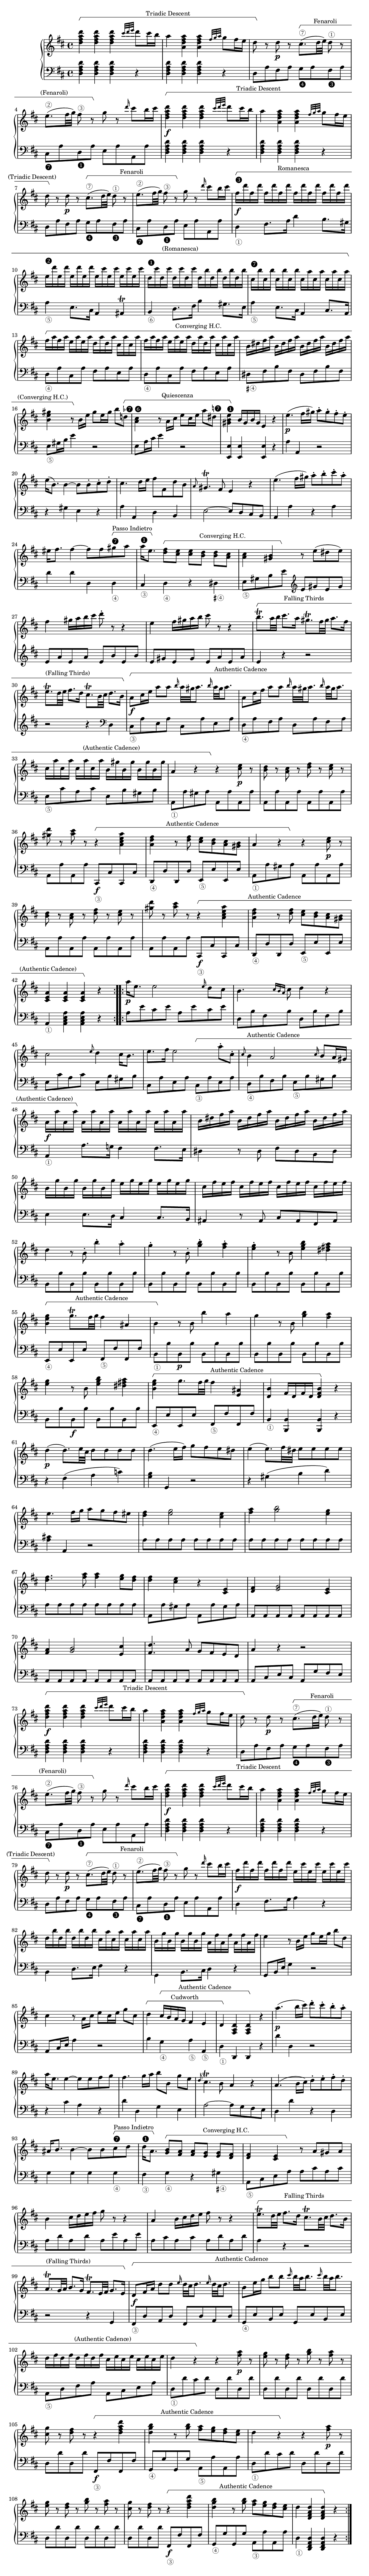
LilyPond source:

\version "2.24.0"
\include "../../../../stylesheets/annotation.ly"
\include "../../../../stylesheets/score.ly"
\include "../../../../stylesheets/typography.ly"

piece = "Allegro di molto"

global = {
  \time 4/4
  \key d \major
}

upVoice = \new Voice {
  \relative c' {
    \repeat volta 2 {
      \clef "treble"
      <d'' a fis d>4 \triadicDescent <d a fis d> <d a fis d> \grace { cis32 d e } d8 cis16 b |
      a4 <a fis d a> <a fis d a> \grace { fis32 g a } g8 fis16 e |
      d8 \stopGroup r d \p r cis8. ^\bti \fenaroli ( d32 e ) d8 ^\bdo r |
      e8. ^\bre ( fis32 g ) fis8 ^\bmi r \stopGroup g r \grace { d'16 } cis8 b16 cis |
      <d a fis d>4 \triadicDescent \f <d a fis d> <d a fis d> \grace { cis32 d e } d8 cis16 b |
      a4 <a fis d a> <a fis d a> \grace { fis32 g a } g8 fis16 e |
      d8 \stopGroup r d \p r cis8. ^\bti \fenaroli ( d32 e ) d8 ^\bdo r |
      e8. ^\bre ( fis32 g ) fis8 ^\bmi r \stopGroup g r \grace { d'16 } cis8 b16 cis |
      fis,16 \f \mmi \romanesca d' fis, d' fis, d' fis, d' fis, d' fis, d' fis, d' fis, d' | \barNumberCheck #10
      e,16 \mre d' e, d' e, d' e, d' e, cis' e, cis' e, cis' e, cis' |
      d,16 \mdo cis' d, cis' d, cis' d, cis' d, b' d, b' d, b' d, b' |
      cis,16 \mti b' cis, b' cis, b' cis, b' cis, a' cis, a' cis, a' cis, a' \stopGroup |
      fis16 \converginghc a fis a e a e a d, a' d, a' cis, a' cis, a' |
      fis16 a fis a e a e a d, a' d, a' cis, a' cis, a' |
      b,16 dis fis a b, dis fis a b, dis fis a b, dis fis a |
      <gis e b>4 r8 \stopGroup b,16 e gis8 e16 gis b8 d,! \mties \quiescenza |
      <cis a>4 \mla r8 a16 cis e8 cis16 e a8 dis, \mtina |
      <e b gis>4 \mdo \stopGroup b16 gis b gis e4 r |
      e'4. ( \p fis16 gis ) a8 -. gis -. fis -. e -. | \barNumberCheck #20
      e16 ( b8. ) b4 ~ b8 b -. cis -. d -. |
      cis4. d16 e fis8 fis, d' b |
      \grace { a8 } gis4. \trill fis8 e4 r |
      e'4. ( fis16 gis ) a8 -. b -. cis -. a -. |
      eis16 fis8. fis4 ~ fis8 fis gis \mti \passoIndietro a |
      a16 \mdo e8. \stopGroup <fis d>8 \tweak HorizontalBracket.shorten-pair #'(0 . -3) \converginghc [ <e cis> ] <e cis> [ <d b> ] <d b> [ <cis a> ] |
      <cis a>4 <b gis> \stopGroup r8 e ( dis e ) |
      fis4 gis16 a b cis d8 -. r r4 |
      e,4 fis16 gis a b cis8 r r4 |
      b8. \trill \fallingThirds a32 b cis8. a16 gis8. \trill fis32 gis a8. fis16 | \barNumberCheck #30
      e8. \trill d32 e fis8. d16 cis8. \trill b32 cis d8. b16 \stopGroup |
      a8 \tweak HorizontalBracket.shorten-pair #'(0 . -4.5) \authenticCadence \f cis16 e a8 a \grace { b16 } a32 gis a8. \grace { b16 } a32 gis a8. |
      a,8 d16 fis a8 a \grace { b16 } a32 gis a8. \grace { b16 } a32 gis a8. |
      cis,16 a' cis, a' cis, a' cis, a' b, gis' b, gis' b, gis' b, gis' |
      a,4 r \stopGroup r <e' cis>8 \p r |
      <d b>8 r <cis a> r <fis d> r <e cis> r |
      <d' gis,>8 r <cis a> r r4 \tweak HorizontalBracket.shorten-pair #'(0 . -3) \authenticCadence <a e cis a> |
      <fis d a>4 r8 <fis d> <e cis> <d b> <cis a> <b gis> |
      a4 r \stopGroup r <e' cis>8 \p r |
      <d b>8 r <cis a> r <fis d> r <e cis> r | \barNumberCheck #40
      <d' gis,>8 r <cis a> r r4 \authenticCadence <a e cis a> |
      <fis d a>4 r8 <fis d> <e cis> <d b> <cis a> <b gis> |
      <a e cis>4 <a e cis> <a e cis> \stopGroup r
    }
    \repeat volta 2 {
      a'16 \p e8. e2 \grace { e16 } d8 cis |
      b4. \grace { cis16 b a } cis8 d4 r |
      cis2 \grace { e8 } d4 cis16 b8. |
      e8. fis16 e2 a8 -. \tweak HorizontalBracket.shorten-pair #'(-7.5 . 0) \authenticCadence cis,8 -. |
      \grace { cis8 } b4 a2 \grace { cis16 } b8 a16 gis |
      a16 \f a' a, a' \stopGroup a, a' a, a' a, a' a, a' a, a' a, a' |
      b,16 dis fis a b, dis fis a b, dis fis a b, dis fis a | \barNumberCheck #50
      b,16 g' b, g' b, g' b, g' e g e g e g e g |
      cis,16 fis e fis cis fis e fis cis fis e fis cis fis e fis |
      d4 r8 b -. b'4 -. a -. |
      g4 -. r8 b, -. <b' g>4 -.  <a fis> -. |
      <g e>4 -. r8 b, <b' g e>4 <a fis! dis> |
      <g e b>4 \authenticCadence g8. \trill fis32 g fis4 ais, |
      b4 \stopGroup r8 b b'4 a |
      g4 r8 b, <b' g>4 <a fis> |
      <g e>4 r8 b, <b' g e>4 <a fis! dis> |
      <g e b>4 \authenticCadence g8. fis32 g fis4 <ais, e> | \barNumberCheck #60
      <b d,>4 fis16 d fis d <b' fis d>4 \stopGroup r |
      d4 ( \p d8. ) e32 cis d8 d d d |
      d4. ( e16 fis ) g8 fis e dis |
      e4 ( e8. ) fis32 dis e8 e e e |
      e4. fis16 g a8 g fis eis |
      <fis d>4 <g e>2 <e cis>4 |
      <a fis>4 <b g>2 <g e>4 |
      <fis d>4. <a fis>8 <a fis>4 <g e>8 <fis d> |
      <fis d>4 <e cis> r <e, cis> |
      <fis d>4 <g e>2 <e cis>4 | \barNumberCheck #70
      <a fis>4 <b g>2 <cis e,>4 |
      <d fis,>4. a8 g fis e d |
      a'4 r r2 |
      <d' a fis d>4 \triadicDescent \f <d a fis d> <d a fis d> \grace { cis32 d e } d8 cis16 b |
      a4 <a fis d a> <a fis d a> \grace { fis32 g a } g8 fis16 e |
      d8 \stopGroup r d \p r cis8. ^\bti \fenaroli ( d32 e ) d8 ^\bdo r |
      e8. ^\bre ( fis32 g ) fis8 ^\bmi r \stopGroup g r \grace { d'16 } cis8 [ b16 cis ] |
      <d a fis d>4 \triadicDescent \f <d a fis d> <d a fis d> \grace { cis32 d e } d8 cis16 b |
      a4 <a fis d a>4 <a fis d a> \grace { fis32 g a } g8 fis16 e |
      d8 \stopGroup r d \p r cis8. ^\bti \fenaroli ( d32 e ) d8 ^\bdo r | \barNumberCheck #80
      e8. ^\bre ( fis32 g ) fis8 ^\bmi r \stopGroup g r \grace { d'16 } cis8 b16 cis |
      fis,16 \f d' fis, d' fis, d' fis, d' e, cis' e, cis' e, cis' e, cis' |
      d,16 b' d, b' d, b' d, b' cis, a' cis, a' cis, a' cis, a' |
      b,16 g' b, g' b, g' b, g' a, fis' a, fis' a, fis' a, fis' |
      e4 r8 b16 e g8 e16 g b8 d, |
      cis4 r8 a16 cis e8 cis16 e g8 cis, |
      \revert HorizontalBracket.outside-staff-priority
      d4 cis16 \authenticCadence \tweak HorizontalBracket.shorten-pair #'(-4.5 . 0) \cudworth b a g fis4 e |
      d4 \stopGroup <d a fis> <d a fis> \stopGroup r |
      \override HorizontalBracket.outside-staff-priority = #460
      a''4. ( \p b16 cis ) d8 -. cis -. b -. a -. |
      a16 e8. e4 ~ e8 e fis g | \barNumberCheck #90
      fis4. g16 [ a ] b8 [ b, ] g' [ e ] |
      \grace { d8 } cis4. \trill b8 a4 r |
      a4. ( b16 cis ) d8 -. e -. fis -. d -. |
      ais16 b8. b4 ~ b8 b cis \passoIndietro \mti d |
      d16 \mdo a8. \stopGroup <b g>8 \tweak HorizontalBracket.shorten-pair #'(0 . -3) \converginghc [ <a fis> ] <a fis> [ <g e> ] <g e> [ <fis d> ] |
      <fis d>4 <e cis> \stopGroup r8 a gis a |
      b4 cis16 d e fis g8 r r4 |
      a,4 b16 cis d e fis8 r r4 |
      e8. \fallingThirds \trill [ d32 e ] fis8. [ d16 ] cis8. \trill [ b32 cis ] d8. [ b16 ] |
      a8. \trill  [ g32 a ] b8. [ g16 ] fis8. \trill [ e32 fis ] g8. [ e16 ] \stopGroup | \barNumberCheck #100
      d8 \authenticCadence \f fis16 a d8 d \grace { e16 } d32 cis d8. \grace { e16 } d32 cis d8. |
      b8 e16 g b8 b \grace { cis16 } b32 a b8. \grace { cis16 } b32 a b8. |
      d,16 fis d fis d fis d fis cis e cis e cis e cis e |
      d4 r \stopGroup r <a' fis>8 \p r |
      <g e>8 r <fis d> r <b g> r <a fis> r |
      <g cis,>8 r <fis d> r r4 \authenticCadence <d' a fis d> |
      <b g d>4 r8 <b g> <a fis> <g e> <fis d> <e cis> |
      d4 r \stopGroup r <a' fis>8 \p r |
      <g e>8 r <fis d> r <b g> r <a fis> r |
      <g cis,>8 r <fis d> r r4 \authenticCadence <d' a fis d> | \barNumberCheck #110
      <b g d>4 r8 <b g> <a fis> <g e> <fis d> <e cis> |
      d4 <d a fis d> <d a fis d> \stopGroup r
    }
  }
}

downVoice = \new Voice {
  \relative c {
    \repeat volta 2 {
      \clef "bass"
      <d' a fis d>4 <d a fis d> <d a fis d> r |
      <d a fis d>4 <d a fis d> <d a fis d> r |
      d,8 a' fis a g _\mfa a fis _\mmi a |
      cis,8 _\mti a' d, _\mdo a' e a a, a' |
      <d a fis d>4 <d a fis d> <d a fis d> r |
      <d a fis d>4 <d a fis d> <d a fis d> r |
      d,8 a' fis a g _\mfa a fis _\mmi a |
      cis,8 _\mti a' d, _\mdo a' e a a, a' |
      d,4 \bdo fis8. a16 d4 b8. gis16 | \barNumberCheck #10
      a4 \bso e8. cis16 a4 ais4 \trill |
      b4 \bla d8. fis16 b4 gis8. e16 |
      a4 \bso e8. cis16 a4 cis8. a16 |
      d8 \bfa a' cis, a' fis a e a |
      d,8 \bfa a' cis, a' fis a e a |
      dis,8 \bfais fis b fis dis fis b fis |
      e8 \bso gis16 b e4 r2 |
      e,8 a16 cis e4 r2 |
      <e, e,>4 <e e,> <e e,> r |
      a4 a, r2 | \barNumberCheck #20
      r4 gis' e r |
      a4 a, d b |
      e2 ~ e8 d cis b |
      a4 a' r a |
      d4 d d, d \bfa |
      cis4 \bmi d \bfa r dis \bfais |
      e8 \bso gis b e \clef "treble" e gis e gis |
      e8 a e a e b' e, b' |
      e,8 gis e gis e a e a |
      e4 r r2 | \barNumberCheck #30
      r2 r4 \clef "bass" d, |
      cis8 \bmi a' e a cis, a' e a |
      d,8 \bfa a' fis a d, a' fis a |
      e8 \bso cis' a cis e, b' gis b |
      a,8 \bdo a' gis a a, a' a, a' |
      a,8 a' a, a' a, a' a, a' |
      a,8 a' a, a' cis,, \bmi \f cis' cis, cis' |
      d,8 \bfa d' d, d' e, \bso e' e, e' |
      a,8 \bdo a' gis a a, a' a, a' |
      a,8 a' a, a' a, a' a, a' | \barNumberCheck #40
      a,8 a' a, a' cis,, \bmi \f cis' cis, cis' |
      d,8 \bfa d' d, d' e, \bso e' e, e' |
      a,4 \bdo <a' e cis a> <a e cis a> r
    }
    \repeat volta 2 {
      a8 e' cis e a, e' cis e |
      d,8 b' fis b d, b' fis b |
      e,8 cis' a cis e, b' gis b |
      cis,8 a' e a cis, \bmi a' e a |
      d,8 \bfa b' fis b e, \bso b' gis b |
      a,4 \bdo a'8. g!16 fis4 fis8. e16 |
      dis4 r8 dis fis dis b dis | \barNumberCheck #50
      e4 e8. d16 cis4 cis8. b16 |
      ais4 r8 ais cis ais fis ais |
      b8 b' b, b' b, b' b, b' |
      b,8 b' b, b' b, b' b, b' |
      b,8 b' b, b' b, b' b, b' |
      e,,8 \bfa e' e, e' fis, \bso fis' fis, fis' |
      b,8 \bdo b' b, \p b' b, b' b, b' |
      b,8 b' b, b' b, b' b, b' |
      b,8 b' b, \f b' b, b' b, b' |
      e,,8 \bfa e' e, e' fis, \bso fis' fis, fis' | \barNumberCheck #60
      b,4 \bdo <b b,> <b b,> r |
      r4 fis' ( a c ) |
      <b g>4 g, r2 |
      r4 gis' ( b d ) |
      <cis! a>4 a, r2 |
      a'8 a a a a a a a |
      a8 a a a a a a a |
      a8 a a a a a a a |
      a,8 a' gis a a, a' gis a |
      a,8 a a a a a a a | \barNumberCheck #70
      a8 a a a a a a a |
      a8 a a a a a a a |
      a8 cis e cis \stemUp a g' fis e |
      \stemDown <d' a fis d>4 <d a fis d> <d a fis d> r |
      <d a fis d>4 <d a fis d> <d a fis d> r |
      d,8 a' fis a g _\mfa a fis _\mmi a |
      cis,8 _\mti a' d, _\mdo a' e a a, a' |
      <d a fis d>4 <d a fis d> <d a fis d> r |
      <d a fis d>4 <d a fis d> <d a fis d> r |
      d,8 a' fis a g _\mfa a fis _\mmi a | \barNumberCheck #80
      cis,8 _\mti a' d, _\mdo a' e a a, a' |
      d,4 fis8. g16 a4 r |
      b,4 d8. e16 fis4 r |
      g,4 b8. cis16 d4 r |
      \stemUp g,8 b16 e \stemDown g4 r2 |
      \stemUp a,8 cis16 e \stemDown a4 r2 |
      b4 g \bfa a \bso \stemUp a, \bso |
      \stemDown d4 \bdo \stemUp d, d r |
      \stemNeutral d''4 d, r2 |
      r4 cis' a r | \barNumberCheck #90
      d4 d, g e |
      a2 ~ a8 g fis e |
      d4 d' r d, |
      g4 g g g \bfa |
      fis4 \bmi g \bfa r gis \bfais |
      a,8 \bso cis e a a cis a cis |
      a8 d a d a e' a, e' |
      a,8 cis a cis a d a d |
      a4 r4 r2 |
      r2 r4 g, | \barNumberCheck #100
      fis8 \bmi d' a d fis, d' a d |
      g,8 \bfa e' b e g, e' b e |
      a,8 \bso d fis a a, cis e a |
      d,8 \bdo d' cis d d, d' d, d' |
      d,8 d' d, d' d, d' d, d' |
      d,8 d' d, d' fis,, \bmi \f fis' fis, fis' |
      g,8 \bfa g' g, g' a, \bso a' a, a' |
      d,8 \bdo d' cis d d, d' d, d' |
      d,8 d' d, d' d, d' d, d' |
      d,8 d' d, d' fis,, \bmi \f fis' fis, fis' | \barNumberCheck #110
      g,8 \bfa g' g, g' a, \bmi a' a, a' |
      d,4 \bdo <d a fis d> <d a fis d> r
    }
  }
}

\score {
  \new PianoStaff <<
    \new Staff = "up" << \global \upVoice >>
    \new Staff = "down" << \global \downVoice >>
  >>
}
